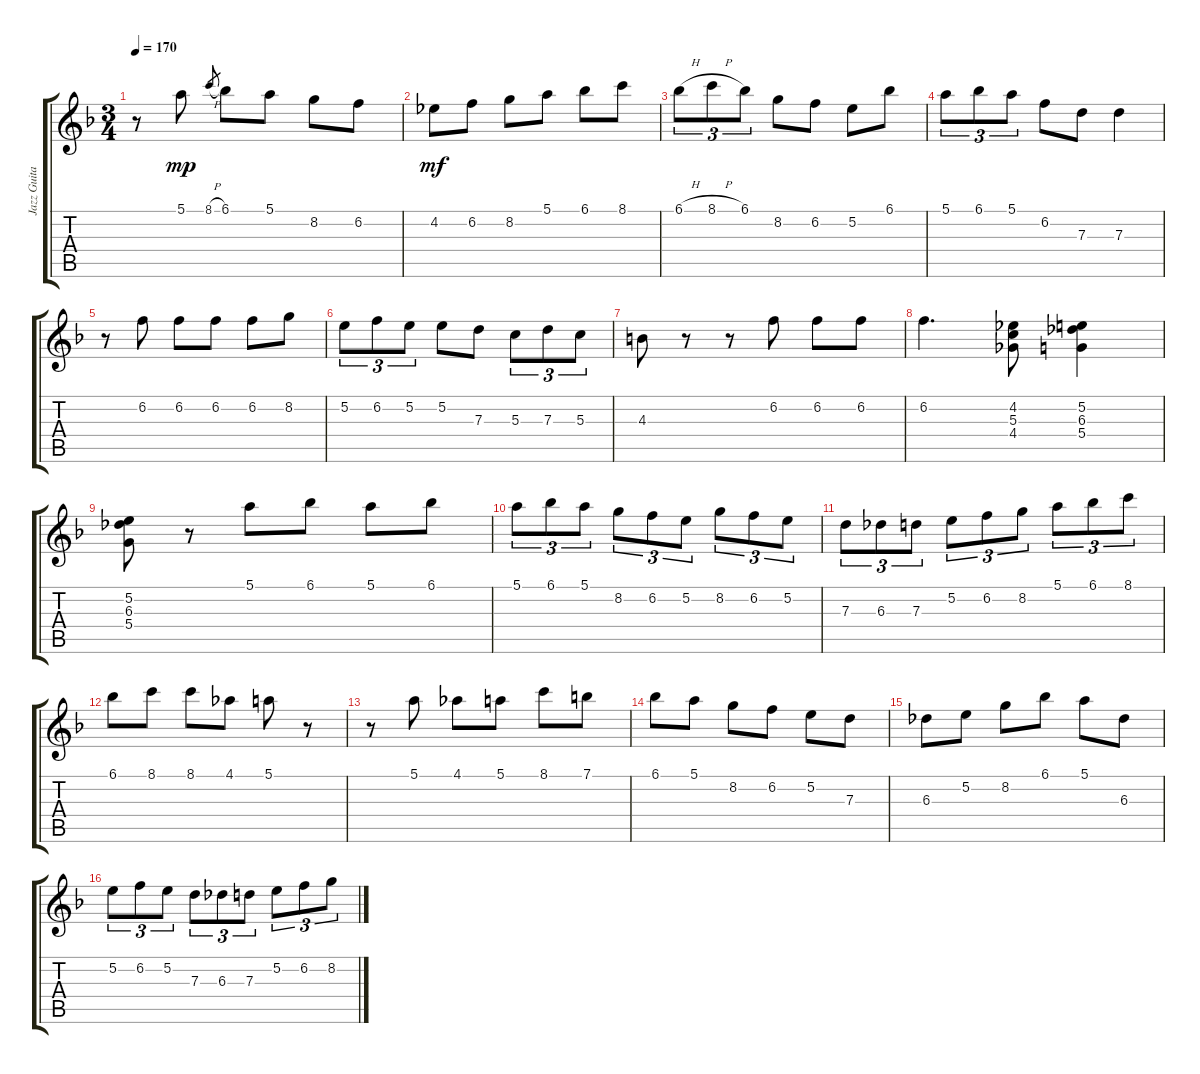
\track ("Jazz Guitar" "Jazz Guita") {instrument electricguitarjazz}
\staff {score tabs}
\tuning (E4 B3 G3 D3 A2 E2) {hide}
\ts (3 4)
\tempo 170
\clef g2
\ks f
r.8{dy mp} 5.1.8 8.1{h}.8{gr} 6.1.8 5.1.8 8.2.8 6.2.8 |
4.2.8{dy mf} 6.2.8 8.2.8 5.1.8 6.1.8 8.1.8 |
6.1{h}.8{tu (3 2)} 8.1{h}.8{tu (3 2)} 6.1.8{tu (3 2)} 8.2.8 6.2.8 5.2.8 6.1.8 |
5.1.8{tu (3 2)} 6.1.8{tu (3 2)} 5.1.8{tu (3 2)} 6.2.8 7.3.8 7.3.4 |
r.8 6.2.8 6.2.8 6.2.8 6.2.8 8.2.8 |
5.2.8{tu (3 2)} 6.2.8{tu (3 2)} 5.2.8{tu (3 2)} 5.2.8 7.3.8 5.3.8{tu (3 2)} 7.3.8{tu (3 2)} 5.3.8{tu (3 2)} |
4.3.8 r.8 r.8 6.2.8 6.2.8 6.2.8 |
6.2.4{d} (4.2 5.3 4.4).8 (5.2 6.3 5.4).4 |
(5.2 6.3 5.4).8 r.8 5.1.8 6.1.8 5.1.8 6.1.8 |
5.1.8{tu (3 2)} 6.1.8{tu (3 2)} 5.1.8{tu (3 2)} 8.2.8{tu (3 2)} 6.2.8{tu (3 2)} 5.2.8{tu (3 2)} 8.2.8{tu (3 2)} 6.2.8{tu (3 2)} 5.2.8{tu (3 2)} |
7.3.8{tu (3 2)} 6.3.8{tu (3 2)} 7.3.8{tu (3 2)} 5.2.8{tu (3 2)} 6.2.8{tu (3 2)} 8.2.8{tu (3 2)} 5.1.8{tu (3 2)} 6.1.8{tu (3 2)} 8.1.8{tu (3 2)} |
6.1.8 8.1.8 8.1.8 4.1.8 5.1.8 r.8 |
r.8 5.1.8 4.1.8 5.1.8 8.1.8 7.1.8 |
6.1.8 5.1.8 8.2.8 6.2.8 5.2.8 7.3.8 |
6.3.8 5.2.8 8.2.8 6.1.8 5.1.8 6.3.8 |
5.2.8{tu (3 2)} 6.2.8{tu (3 2)} 5.2.8{tu (3 2)} 7.3.8{tu (3 2)} 6.3.8{tu (3 2)} 7.3.8{tu (3 2)} 5.2.8{tu (3 2)} 6.2.8{tu (3 2)} 8.2.8{tu (3 2)}
